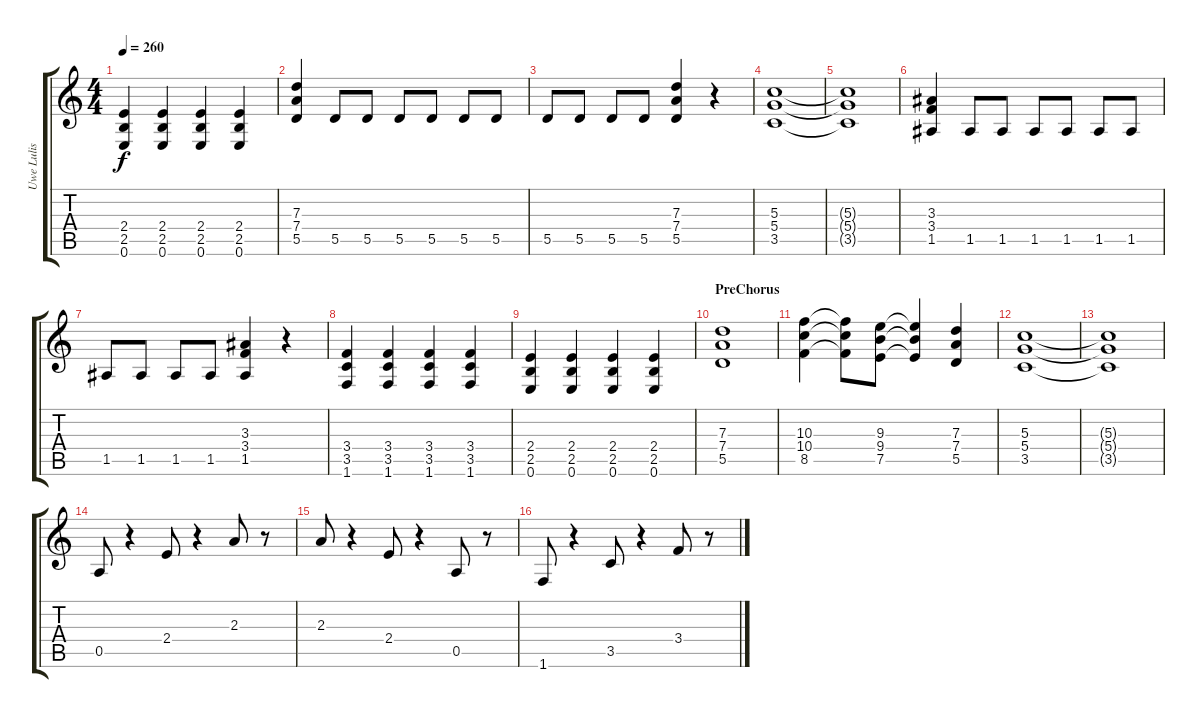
\track ("Uwe Lulis" "Uwe Lulis") {instrument distortionguitar}
\staff {score tabs}
\tuning (E4 B3 G3 D3 A2 E2) {hide}
\ts (4 4)
\tempo 260
\clef g2
\ks c
(2.4 2.5 0.6).4{dy f} (2.4 2.5 0.6).4 (2.4 2.5 0.6).4 (2.4 2.5 0.6).4 |
(7.3 7.4 5.5).4 5.5.8 5.5.8 5.5.8 5.5.8 5.5.8 5.5.8 |
5.5.8 5.5.8 5.5.8 5.5.8 (7.3 7.4 5.5).4 r.4 |
(5.3 5.4 3.5).1 |
(5.3{t} 5.4{t} 3.5{t}).1 |
(3.3 3.4 1.5).4 1.5.8 1.5.8 1.5.8 1.5.8 1.5.8 1.5.8 |
1.5.8 1.5.8 1.5.8 1.5.8 (3.3 3.4 1.5).4 r.4 |
(3.4 3.5 1.6).4 (3.4 3.5 1.6).4 (3.4 3.5 1.6).4 (3.4 3.5 1.6).4 |
(2.4 2.5 0.6).4 (2.4 2.5 0.6).4 (2.4 2.5 0.6).4 (2.4 2.5 0.6).4 |
\section ("" "PreChorus")
(7.3 7.4 5.5).1 |
(10.3 10.4 8.5).4 (10.3{t} 10.4{t} 8.5{t}).8 (9.3 9.4 7.5).8 (9.3{t} 9.4{t} 7.5{t}).4 (7.3 7.4 5.5).4 |
(5.3 5.4 3.5).1 |
(5.3{t} 5.4{t} 3.5{t}).1 |
0.5.8 r.4 2.4.8 r.4 2.3.8 r.8 |
2.3.8 r.4 2.4.8 r.4 0.5.8 r.8 |
1.6.8 r.4 3.5.8 r.4 3.4.8 r.8
